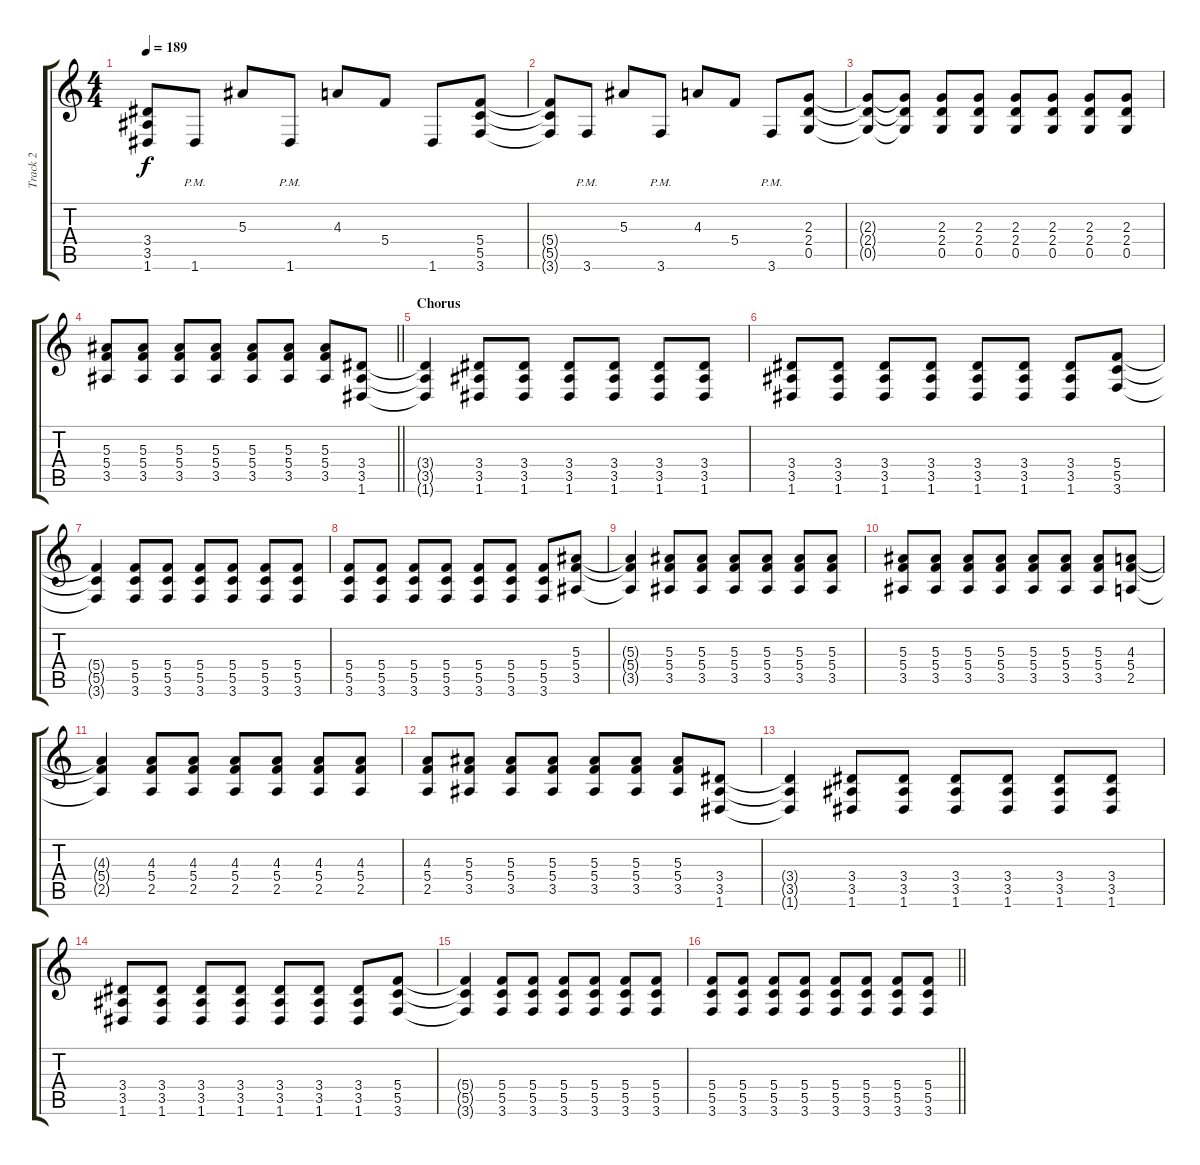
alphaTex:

\track ("Track 2" "Track 2") {instrument distortionguitar}
\staff {score tabs}
\tuning (D4 A3 F3 C3 G2 D2) {hide}
\ts (4 4)
\tempo 189
\clef g2
\ks c
(3.4{t} 3.5{t} 1.6{t}).8{dy f} 1.6{pm}.8 5.3.8 1.6{pm}.8 4.3.8 5.4.8 1.6.8 (5.4 5.5 3.6).8 |
(5.4{t} 5.5{t} 3.6{t}).8 3.6{pm}.8 5.3.8 3.6{pm}.8 4.3.8 5.4.8 3.6{pm}.8 (2.3 2.4 0.5).8 |
(2.3{t} 2.4{t} 0.5{t}).8 (2.3{t} 2.4{t} 0.5{t}).8 (2.3 2.4 0.5).8 (2.3 2.4 0.5).8 (2.3 2.4 0.5).8 (2.3 2.4 0.5).8 (2.3 2.4 0.5).8 (2.3 2.4 0.5).8 |
\barLineRight lightlight
(5.3 5.4 3.5).8 (5.3 5.4 3.5).8 (5.3 5.4 3.5).8 (5.3 5.4 3.5).8 (5.3 5.4 3.5).8 (5.3 5.4 3.5).8 (5.3 5.4 3.5).8 (3.4 3.5 1.6).8 |
\section ("" "Chorus")
(3.4{t} 3.5{t} 1.6{t}).4 (3.4 3.5 1.6).8 (3.4 3.5 1.6).8 (3.4 3.5 1.6).8 (3.4 3.5 1.6).8 (3.4 3.5 1.6).8 (3.4 3.5 1.6).8 |
(3.4 3.5 1.6).8 (3.4 3.5 1.6).8 (3.4 3.5 1.6).8 (3.4 3.5 1.6).8 (3.4 3.5 1.6).8 (3.4 3.5 1.6).8 (3.4 3.5 1.6).8 (5.4 5.5 3.6).8 |
(5.4{t} 5.5{t} 3.6{t}).4 (5.4 5.5 3.6).8 (5.4 5.5 3.6).8 (5.4 5.5 3.6).8 (5.4 5.5 3.6).8 (5.4 5.5 3.6).8 (5.4 5.5 3.6).8 |
(5.4 5.5 3.6).8 (5.4 5.5 3.6).8 (5.4 5.5 3.6).8 (5.4 5.5 3.6).8 (5.4 5.5 3.6).8 (5.4 5.5 3.6).8 (5.4 5.5 3.6).8 (5.3 5.4 3.5).8 |
(5.3{t} 5.4{t} 3.5{t}).4 (5.3 5.4 3.5).8 (5.3 5.4 3.5).8 (5.3 5.4 3.5).8 (5.3 5.4 3.5).8 (5.3 5.4 3.5).8 (5.3 5.4 3.5).8 |
(5.3 5.4 3.5).8 (5.3 5.4 3.5).8 (5.3 5.4 3.5).8 (5.3 5.4 3.5).8 (5.3 5.4 3.5).8 (5.3 5.4 3.5).8 (5.3 5.4 3.5).8 (4.3 5.4 2.5).8 |
(4.3{t} 5.4{t} 2.5{t}).4 (4.3 5.4 2.5).8 (4.3 5.4 2.5).8 (4.3 5.4 2.5).8 (4.3 5.4 2.5).8 (4.3 5.4 2.5).8 (4.3 5.4 2.5).8 |
(4.3 5.4 2.5).8 (5.3 5.4 3.5).8 (5.3 5.4 3.5).8 (5.3 5.4 3.5).8 (5.3 5.4 3.5).8 (5.3 5.4 3.5).8 (5.3 5.4 3.5).8 (3.4 3.5 1.6).8 |
(3.4{t} 3.5{t} 1.6{t}).4 (3.4 3.5 1.6).8 (3.4 3.5 1.6).8 (3.4 3.5 1.6).8 (3.4 3.5 1.6).8 (3.4 3.5 1.6).8 (3.4 3.5 1.6).8 |
(3.4 3.5 1.6).8 (3.4 3.5 1.6).8 (3.4 3.5 1.6).8 (3.4 3.5 1.6).8 (3.4 3.5 1.6).8 (3.4 3.5 1.6).8 (3.4 3.5 1.6).8 (5.4 5.5 3.6).8 |
(5.4{t} 5.5{t} 3.6{t}).4 (5.4 5.5 3.6).8 (5.4 5.5 3.6).8 (5.4 5.5 3.6).8 (5.4 5.5 3.6).8 (5.4 5.5 3.6).8 (5.4 5.5 3.6).8 |
\barLineRight lightlight
(5.4 5.5 3.6).8 (5.4 5.5 3.6).8 (5.4 5.5 3.6).8 (5.4 5.5 3.6).8 (5.4 5.5 3.6).8 (5.4 5.5 3.6).8 (5.4 5.5 3.6).8 (5.4 5.5 3.6).8
